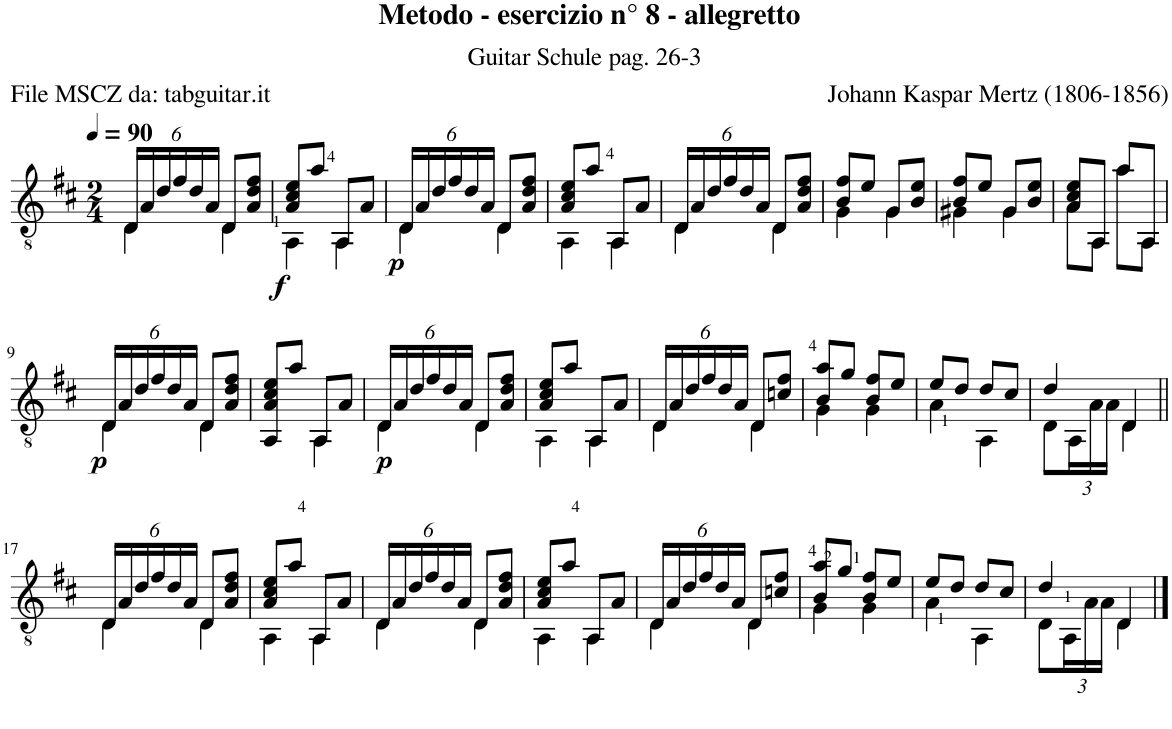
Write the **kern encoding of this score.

**kern	**dynam
*part1	*part1
*staff1	*staff1
*I"Guitar	*
*I'Guit.	*
*clefGv2	*
*k[f#c#]	*
*M2/4	*
*MM90	*
*Xbrackettup	*
=1	=1
*^	*
24D/LL	4D\	.
24A/	.	.
24d/	.	.
24f#/	.	.
24d/	.	.
24A/JJ	.	.
8D/L	4D\	.
8A/ 8d/ 8f#/J	.	.
=2	=2	=2
!	!	!LO:DY:b
8A/ 8c#/ 8e/L	4AA\	f
8a/J	.	.
8AA/L	4AA\	.
8A/J	.	.
=3	=3	=3
!	!	!LO:DY:b
24D/LL	4D\	p
24A/	.	.
24d/	.	.
24f#/	.	.
24d/	.	.
24A/JJ	.	.
8D/L	4D\	.
8A/ 8d/ 8f#/J	.	.
=4	=4	=4
8A/ 8c#/ 8e/L	4AA\	.
8a/J	.	.
8AA/L	4AA\	.
8A/J	.	.
=5	=5	=5
24D/LL	4D\	.
24A/	.	.
24d/	.	.
24f#/	.	.
24d/	.	.
24A/JJ	.	.
8D/L	4D\	.
8A/ 8d/ 8f#/J	.	.
=6	=6	=6
8B/ 8f#/L	4G\	.
8e/J	.	.
8G/L	4G\	.
8B/ 8e/J	.	.
=7	=7	=7
8B/ 8f#/L	4G#X\	.
8e/J	.	.
8G#/L	4G#\	.
8B/ 8e/J	.	.
=8	=8	=8
8A/ 8c#/ 8e/L	8A\L	.
8AA/J	8AA\J	.
8a/L	8a\L	.
8AA/J	8AA\J	.
!!LO:LB:g=z	!!
=9	=9	=9
!	!	!LO:DY:b
24D/LL	4D\	p
24A/	.	.
24d/	.	.
24f#/	.	.
24d/	.	.
24A/JJ	.	.
8D/L	4D\	.
8A/ 8d/ 8f#/J	.	.
=10	=10	=10
8A/ 8c#/ 8e/L	4AA/	.
8a/J	.	.
8AA/L	4AA\	.
!	!	!LO:DY:b
8A/J	.	p
=11	=11	=11
24D/LL	4D\	.
24A/	.	.
24d/	.	.
24f#/	.	.
24d/	.	.
24A/JJ	.	.
8D/L	4D\	.
8A/ 8d/ 8f#/J	.	.
=12	=12	=12
8A/ 8c#/ 8e/L	4AA\	.
8a/J	.	.
8AA/L	4AA\	.
8A/J	.	.
=13	=13	=13
24D/LL	4D\	.
24A/	.	.
24d/	.	.
24f#/	.	.
24d/	.	.
24A/JJ	.	.
8D/L	4D\	.
8cn/ 8f#/J	.	.
=14	=14	=14
8B/ 8a/L	4G\	.
8g/J	.	.
8B/ 8f#/L	4G\	.
8e/J	.	.
=15	=15	=15
8e/L	4A\	.
8d/J	.	.
8d/L	4AA\	.
8c#/J	.	.
=16	=16	=16
4d/	8D\L	.
.	24AA\L	.
.	24A\	.
.	24A\JJ	.
4D/	4D\	.
!!LO:LB:g=z	!!
=17||	=17||	=17||
24D/LL	4D\	.
24A/	.	.
24d/	.	.
24f#/	.	.
24d/	.	.
24A/JJ	.	.
8D/L	4D\	.
8A/ 8d/ 8f#/J	.	.
=18	=18	=18
8A/ 8c#/ 8e/L	4AA\	.
8a/J	.	.
8AA/L	4AA\	.
8A/J	.	.
=19	=19	=19
24D/LL	4D\	.
24A/	.	.
24d/	.	.
24f#/	.	.
24d/	.	.
24A/JJ	.	.
8D/L	4D\	.
8A/ 8d/ 8f#/J	.	.
=20	=20	=20
8A/ 8c#/ 8e/L	4AA\	.
8a/J	.	.
8AA/L	4AA\	.
8A/J	.	.
=21	=21	=21
24D/LL	4D\	.
24A/	.	.
24d/	.	.
24f#/	.	.
24d/	.	.
24A/JJ	.	.
8D/L	4D\	.
8cn/ 8f#/J	.	.
=22	=22	=22
8B/ 8a/L	4G\	.
8g/J	.	.
8B/ 8f#/L	4G\	.
8e/J	.	.
=23	=23	=23
8e/L	4A\	.
8d/J	.	.
8d/L	4AA\	.
8c#/J	.	.
=24	=24	=24
4d/	8D\L	.
.	24AA\L	.
.	24A\	.
.	24A\JJ	.
4D/	4D\	.
*v	*v	*
==	==
*-	*-
